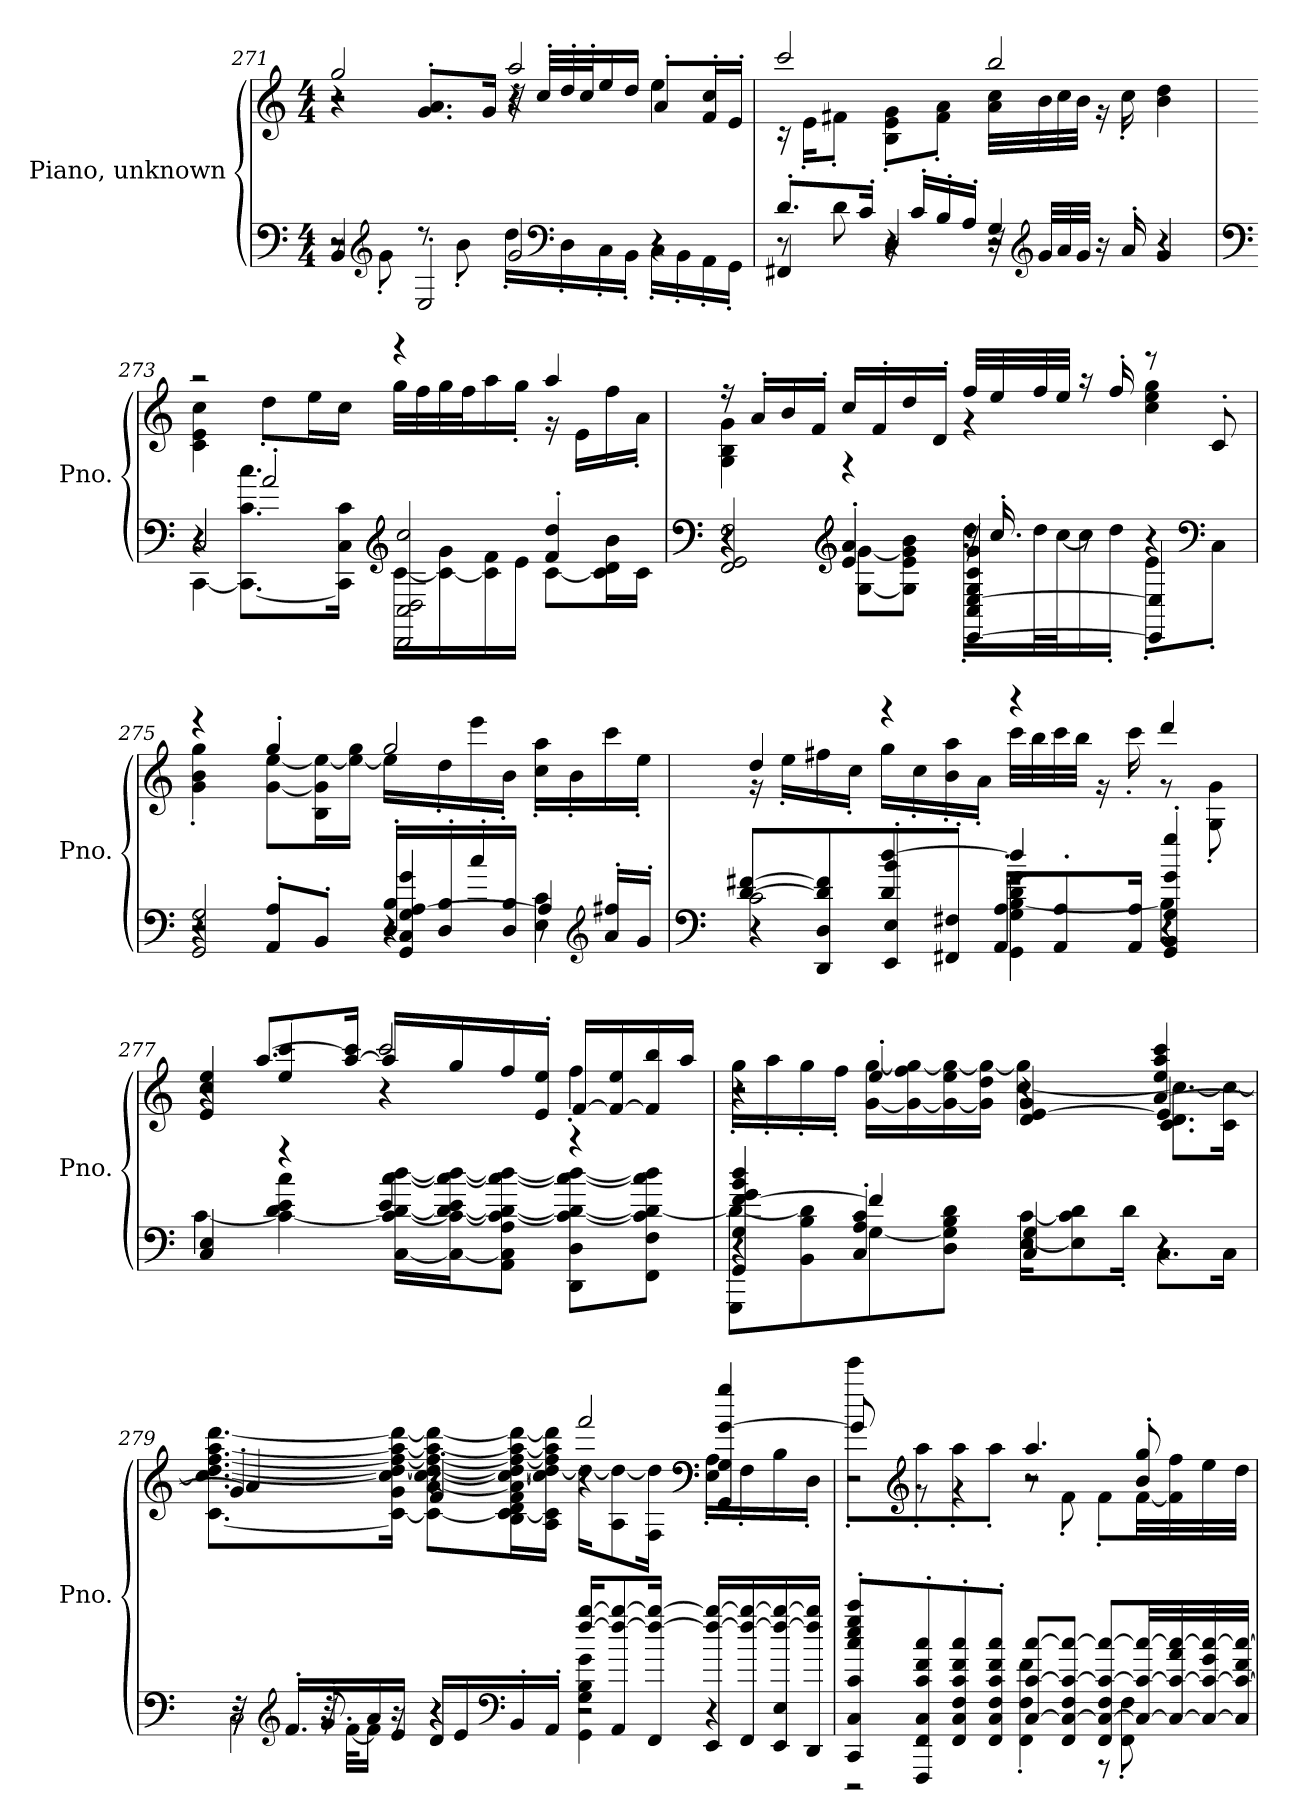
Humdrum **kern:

**kern	**kern
*part1	*part1
*staff2	*staff1
*I"Piano, unknown	*
*I'Pno.	*
*clefF4	*clefG2
*k[]	*k[]
*M4/4	*M4/4
=271	=271
*^	*^
*	*^	*	*^
2r	8r	4BB/	2gg/	2r	4r
*clefG2	*	*	*	*	*
.	8g'\	.	.	.	.
.	8r	2E'/	.	.	8.g/' 8.a/'L
.	8b'\	.	.	.	.
.	.	.	.	.	16g/Jk
2g/	16dd'\LL	.	2aa/	4r	32r
.	.	.	.	.	32cc'/LLL
*clefF4	*	*	*	*	*
.	16D'\	.	.	.	32dd'/
.	.	.	.	.	32cc'/J
.	16C'\	.	.	.	16ee/
.	16BB'\JJ	.	.	.	16dd/JJ
.	16C'\LL	4r	.	4ee\	8a'/L
.	16BB'\	.	.	.	.
.	16AA'\	.	.	.	16f/' 16cc/'L
.	16GG'\JJ	.	.	.	16e'/JJ
*	*	*	*	*v	*v
!!LO:LB:g=z
=272	=272	=272	=272	=272
8.d'/L	8r	4FF#X/	2ccc/	16r
.	.	.	.	16e'\KL
.	8d\	.	.	8f#X'\J
16c'/Jk	.	.	.	.
16r	4r	4D/	.	8B\' 8e\' 8g\'L
16c'/LL	.	.	.	.
16B'/	.	.	.	8f#\' 8a\'J
16A'/JJ	.	.	.	.
32r	2r	4G/	2bb/	32a\ 32cc\LLL
*clefG2	*	*	*	*
32g/LLL	.	.	.	32b\
32a/	.	.	.	32cc\
32g/JJJ	.	.	.	32b\JJJ
16r	.	.	.	16r
16a'/	.	.	.	16cc'\
4g/	.	4r	.	4b\ 4dd\
=273	=273	=273	=273	=273
*clefF4	*	*	*	*
4r	[4CC\	2C/	2r	4c\ 4e\ 4cc\
2a'/	8.CC\_ 8.c\ 8.cc\L	.	.	8dd'\L
.	.	.	.	16ee\L
.	16CC\] 16C\ 16c\Jk	.	.	16cc\JJ
*clefG2	*	*	*	*
.	[16c\LL	2DD/ 2C/ 2D/ 2cc/	4r	32gg\LLL
.	.	.	.	32ff\
.	16c\_ 16g\	.	.	32gg\
.	.	.	.	32ff\J
.	16c\] 16f\	.	.	16aa\
.	16e\JJ	.	.	16gg'\JJ
4f/' 4dd/'	[8c\L	.	4aa/	16r
.	.	.	.	16e\LL
.	16c\] 16d\ 16b\L	.	.	16ff\
.	16c\JJ	.	.	16a'\JJ
!!LO:PB:g=z	!!
=274	=274	=274	=274	=274
*clefF4	*	*	*	*
4r	4r	2FF/ 2GG/ 2F/	16r	4G\ 4B\ 4g\
.	.	.	16a'/LL	.
.	.	.	16b/	.
.	.	.	16f'/JJ	.
*clefG2	*	*	*	*
4e/' 4a/'	[8G\ [8g\L	.	16cc/LL	4r
.	.	.	16f'/	.
.	8G\] 8e\ 8g\] 8b\J	.	16dd/	.
.	.	.	16d'/JJ	.
32r	16dd'\LL	[4EE/ 4C/ [4E/ 4G/ 4c/ 4g/	32ff/LLL	4r
16.cc'/	.	.	32ee/	.
.	32dd\L	.	32ff/	.
.	[32cc\J	.	32ee/JJJ	.
8r	16cc\]	.	16r	.
.	16dd'\JJ	.	16ff'/	.
4r	8e'\L	4EE/] 4E/]	8r	4cc\ 4ee\ 4gg\
*clefF4	*	*	*	*
.	8C'\J	.	8c'/	.
=275	=275	=275	=275	=275
4r	2r	2GG/ 2G/	4r	4g\' 4b\' 4gg\'
8AA/' 8A/'L	.	.	4gg'/	[8g\ [8ee\L
8BB'/J	.	.	.	16B\ 16g\] 16ee\_L
.	.	.	.	16ee\_ 16gg\JJ
16D/' 16B/'LL	4r	4GG/ 4C/ 4G/ [4A/ 4g/	2gg/	16ee\LL]
16D/' 16B/'	.	.	.	16dd'\
16cc'/	.	.	.	16eee\
16D/ 16B/JJ	.	.	.	16b'\JJ
8r	4E\ 4c\	4A/]	.	16cc\' 16aa\'LL
.	.	.	.	16b'\
*clefG2	*	*	*	*
16a/' 16ff#X/'LL	.	.	.	16ccc\
16g'/JJ	.	.	.	16ee'\JJ
!!LO:LB:g=z	!!
=276	=276	=276	=276	=276
*clefF4	*	*	*	*
4r	2c\	[8d/ [8f#X/L	4dd/	16r
.	.	.	.	16ee'\LL
.	.	8DD/ 8D/ 8d/] 8f#/]	.	16ff#X\
.	.	.	.	16cc'\JJ
4d/ [4dd/	.	8EE/' 8E/' 8b/'	4r	16gg\LL
.	.	.	.	16cc'\
.	.	8FF#X/' 8F#X/'J	.	16b\' 16aa\'
.	.	.	.	16a'\JJ
4dd/]	4GG\ 4G\ [4B\ 4d\ 4g\	16AA/' 16A/'KL	4r	32ccc\LLL
.	.	.	.	32bb\
.	.	8AA/' 8A/'	.	32ccc\
.	.	.	.	32bb\JJJ
.	.	.	.	16r
.	.	16AA/ 16A/Jk	.	16ccc'\
4r	4B\]	4GG/' 4BB/' 4G/' 4g/' 4gg/'	4ddd/	8r
.	.	.	.	8G\' 8g\'
*	*v	*v	*	*
=277	=277	=277	=277
*	*	*	*^
4C/ 4E/	[4c\	4r	2r	4e/ 4cc/ 4ee/
4r	4c\_ 4d\ 4e\ 4cc\	4ee/' 4ccc/'	.	[8.aa/L
.	.	.	.	16aa/_ 16ccc/Jk
4e'/	[16C\ 16c\_ [16d\ [16cc\ [16dd\LL	2ccc/	4r	16aa/LL]
.	16C\_ 16c\_ 16d\_ 16e\ 16cc\_ 16dd\_J	.	.	16gg/
.	8AA\ 8C\] 8A\ 8c\_ 8d\_ 8cc\_ 8dd\_J	.	.	16ff/
.	.	.	.	16e/' 16ee/'JJ
4r	8DD\ 8D\ 8c\_ 8d\_ 8cc\_ 8dd\_L	.	4ff'\	[16f/LL
.	.	.	.	16f/_ 16ee/
.	8FF\ 8F\ 8c\] 8d\_ 8cc\] 8dd\]J	.	.	16f/] 16bb/
.	.	.	.	16aa/JJ
!!LO:LB:g=z	!!	!!
=278	=278	=278	=278	=278
*	*^	*	*	*
4GG/ 4G/ [4f/ 4g/ 4b/ 4dd/	8GGG\ 8d\_L	4r	4r	16gg'\LL	2r
.	.	.	.	16aa'\	.
.	8BB\ 8B\ 8d\]	.	.	16gg'\	.
.	.	.	.	16ff'\JJ	.
4f/]	[8G\	4C/' 4A/' 4c/'	4ee'/	[16g\ [16gg\LL	.
.	.	.	.	16g\_ 16ff\ 16gg\_	.
.	8D\ 8G\] 8B\ 8d\J	.	.	16g\_ 16ee\ 16gg\_	.
.	.	.	.	16g\] 16dd\ 16gg\_JJ	.
2r	[16E\ [16c\KL	4C/ 4G/	4d/ [4e/ 4g/	[4cc\ 4gg\]	4r
.	8E\] 8c\] 8d\	.	.	.	.
.	16d'\Jk	.	.	.	.
.	8.C\L	4r	4e/]	8.c\ 8.d\ 8.cc\_L	[4a/ 4ee/ 4aa/ 4ccc/
.	16C\Jk	.	.	16c\ 16cc\_Jk	.
!!LO:LB:g=z	!!	!!
=279	=279	=279	=279	=279	=279
*	*	*^	*	*	*
16r	16r	32r	2C\	4g'/	[8.c\ 8.cc\_ [8.dd\ [8.ff\ [8.aa\ [8.ddd\L	4a/]
*clefG2	*	*	*	*	*	*
.	.	16.f'/LL	.	.	.	.
8.g'/	32r	.	.	.	.	.
.	[32f\KLL	.	.	.	.	.
.	16f\JJ]	16a/	.	.	.	.
.	16r	16e/JJ	.	.	16c\_ 16g\ 16cc\] 16dd\_ 16ff\_ 16aa\_ 16ddd\_Jk	.
4r	4r	16d/LL	.	4f'/	8c\_ [8a\ [8cc\ 8dd\_ 8ff\_ 8aa\_ 8ddd\_L	4r
.	.	16e/	.	.	.	.
*clefF4	*	*	*	*	*	*
.	.	16BB'/	.	.	16B\ 16c\_ 16d\ 16f\ 16a\] 16cc\_ 16dd\_ 16ff\_ 16aa\_ 16ddd\_L	.
.	.	16AA'/JJ	.	.	16A\ 16c\] 16cc\] 16dd\_ 16ff\] 16aa\] 16ddd\]JJ	.
2r	2r	[16ff/ [16bb/KL	4GG\ 4G\ 4B\ 4g\	2fff/	16dd\KL_	4r
.	.	8AA/ 8ff/_ 8bb/_	.	.	8A\ 8dd\_	.
.	.	16FF/ 16ff/_ 16bb/_Jk	.	.	16F\ 16dd\]Jk	.
*	*	*	*	*clefF4	*	*
.	.	16EE/ 16ff/_ 16bb/_LL	4r	.	16E\' 16A\'LL	4GG/ 4G/ [4g/ 4gg/
.	.	16FF/ 16ff/_ 16bb/_	.	.	16F'\	.
.	.	16EE/ 16E/ 16ff/_ 16bb/_	.	.	16B\	.
.	.	16DD/ 16ff/] 16bb/]JJ	.	.	16D'\JJ	.
*	*v	*v	*v	*	*	*
!!LO:LB:g=z	!!	!!
=280	=280	=280	=280	=280
8CC/' 8C/' 8c/' 8cc/' 8ee/' 8gg/' 8ccc/'L	2r	2r	8eee'\L	8g/]
*	*	*clefG2	*	*
8FFF/' 8FF/' 8C/' 8c/' 8f/' 8cc/'	.	.	8aa'\	8r
8FF/' 8C/' 8F/' 8c/' 8f/' 8cc/'	.	.	8aa'\	4r
8FF/' 8C/' 8F/' 8c/' 8f/' 8cc/'J	.	.	8aa'\J	.
[8C/ [8c/ [8cc/L	4FF\' 4F\' 4f\'	4.aa/	8r	2r
8FF/ 8C/_ 8F/ 8c/_ 8cc/_J	.	.	8f'\	.
8FF/ 8C/_ 8F/ 8c/_ 8cc/_L	8r	.	8f'\L	.
32C/_ 32c/_ 32cc/_LL	8FF\' 8F\'	8b/' 8gg/'	[32f\LL	.
32C/_ 32c/_ 32a/ 32cc/_	.	.	32f\] 32ff\	.
32C/_ 32c/_ 32g/ 32cc/_	.	.	32ee\	.
32C/] 32c/_ 32f/ 32cc/_JJJ	.	.	32dd\JJJ	.
*v	*v	*	*	*
*	*v	*v	*v
=	=
*-	*-
